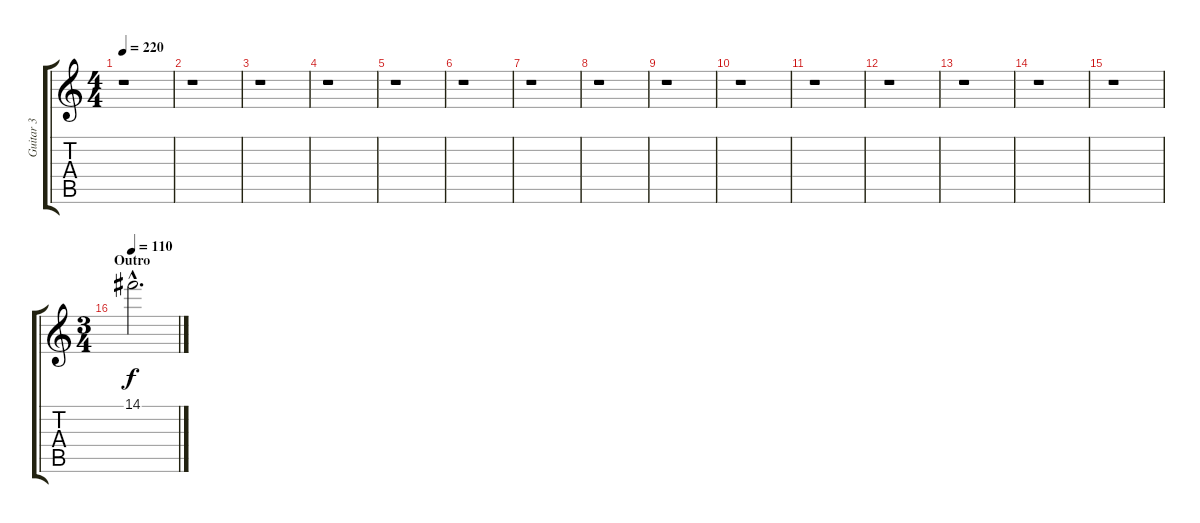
\track ("Guitar 3" "Guitar 3") {instrument distortionguitar}
\staff {score tabs}
\tuning (E4 B3 G3 D3 A2 E2) {hide}
\ts (4 4)
\tempo 220
\clef g2
\ks c
r.1{dy f} |
r.1 |
r.1 |
r.1 |
r.1 |
r.1 |
r.1 |
r.1 |
r.1 |
r.1 |
r.1 |
r.1 |
r.1 |
r.1 |
r.1 |
\ts (3 4)
\section ("" "Outro")
\tempo 110
14.1{hac}.2{d}
